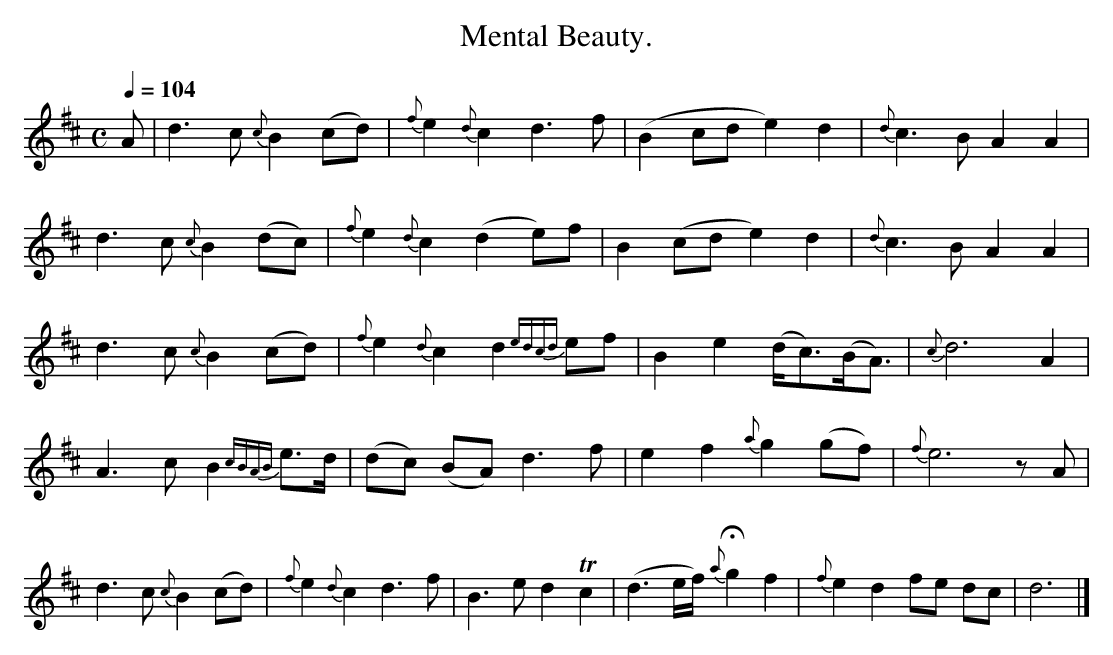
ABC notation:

X:1
T:Mental Beauty.
M:C
L:1/8
Q:1/4=104
K:D
A|d3c {c}B2     (cd)|{f}e2 {d}c2          d3        f|  (B2 cd    e2)  d2  |{d}c3  B A2 A2|
  d3c {c}B2     (dc)|{f}e2 {d}c2         (d2      e)f|   B2(cd    e2)  d2  |{d}c3  B A2 A2|
  d3c {c}B2     (cd)|{f}e2 {d}c2          d2{edcd}ef|   B2 e2   (d<c)(B<A)|{c}d6       A2|
  A3c    B2{cBAB}e>d|  (dc)  (BA)         d3        f|   e2 f2 {a}g2  (gf) |{f}e6       zA|
  d3c {c}B2     (cd)|{f}e2 {d}c2          d3        f|\
  B3e    d2     Tc2 |  (d3     e/f/) {a}Hg2     f2 |{f}e2 d2    fe   dc  |   d6        |]
